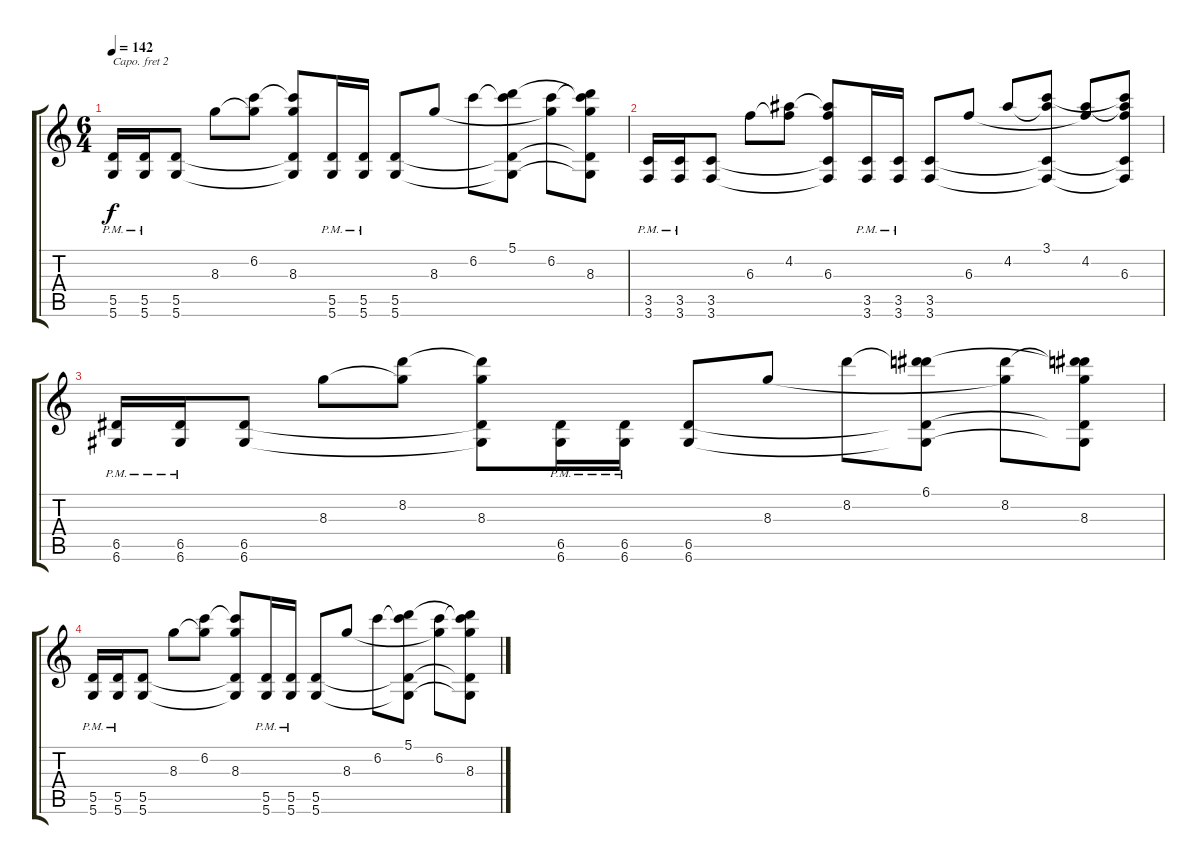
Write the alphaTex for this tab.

\track "" {instrument overdrivenguitar}
\staff {score tabs}
\capo 2
\tuning (G4 E4 A3 D3 G2 C2) {hide}
\ts (6 4)
\tempo 142
\clef g2
\ks c
(5.5{pm} 5.6{pm}).16{dy f} (5.5{pm} 5.6{pm}).16 (5.5 5.6).8 8.3.8 (6.2 8.3{t}).8 (6.2{t} 8.3 5.5{t} 5.6{t}).8 (5.5{pm} 5.6{pm}).16 (5.5{pm} 5.6{pm}).16 (5.5 5.6).8 8.3.8 6.2.8 (5.1 6.2{t} 5.5{t} 5.6{t}).8 (6.2 8.3{t}).8 (5.1{t} 6.2{t} 8.3 5.5{t} 5.6{t}).8 |
(3.5{pm} 3.6{pm}).16 (3.5{pm} 3.6{pm}).16 (3.5 3.6).8 6.3.8 (4.2 6.3{t}).8 (4.2{t} 6.3 3.5{t} 3.6{t}).8 (3.5{pm} 3.6{pm}).16 (3.5{pm} 3.6{pm}).16 (3.5 3.6).8 6.3.8 4.2.8 (3.1 4.2{t} 3.5{t} 3.6{t}).8 (4.2 6.3{t}).8 (3.1{t} 4.2{t} 6.3 3.5{t} 3.6{t}).8 |
(6.5{pm} 6.6{pm}).16 (6.5{pm} 6.6{pm}).16 (6.5 6.6).8 8.3.8 (8.2 8.3{t}).8 (8.2{t} 8.3 6.5{t} 6.6{t}).8 (6.5{pm} 6.6{pm}).16 (6.5{pm} 6.6{pm}).16 (6.5 6.6).8 8.3.8 8.2.8 (6.1 8.2{t} 6.5{t} 6.6{t}).8 (8.2 8.3{t}).8 (6.1{t} 8.2{t} 8.3 6.5{t} 6.6{t}).8 |
(5.5{pm} 5.6{pm}).16 (5.5{pm} 5.6{pm}).16 (5.5 5.6).8 8.3.8 (6.2 8.3{t}).8 (6.2{t} 8.3 5.5{t} 5.6{t}).8 (5.5{pm} 5.6{pm}).16 (5.5{pm} 5.6{pm}).16 (5.5 5.6).8 8.3.8 6.2.8 (5.1 6.2{t} 5.5{t} 5.6{t}).8 (6.2 8.3{t}).8 (5.1{t} 6.2{t} 8.3 5.5{t} 5.6{t}).8
